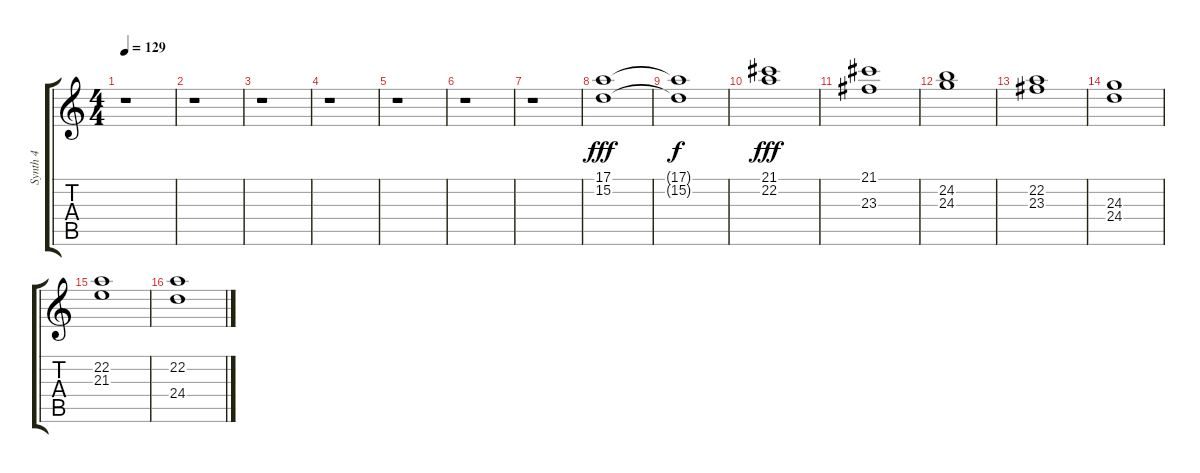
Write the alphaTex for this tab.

\track ("Synth 4" "Synth 4") {instrument lead2sawtooth}
\staff {score tabs}
\tuning (E4 B3 G3 D3 A2 E2) {hide}
\ts (4 4)
\tempo 129
\clef g2
\ks c
r.1{dy fff} |
r.1 |
r.1 |
r.1 |
r.1 |
r.1 |
r.1 |
(17.1 15.2).1 |
(17.1{t} 15.2{t}).1{dy f} |
(21.1 22.2).1{dy fff} |
(21.1 23.3).1 |
(24.2 24.3).1 |
(22.2 23.3).1 |
(24.3 24.4).1 |
(22.2 21.3).1 |
(22.2 24.4).1
